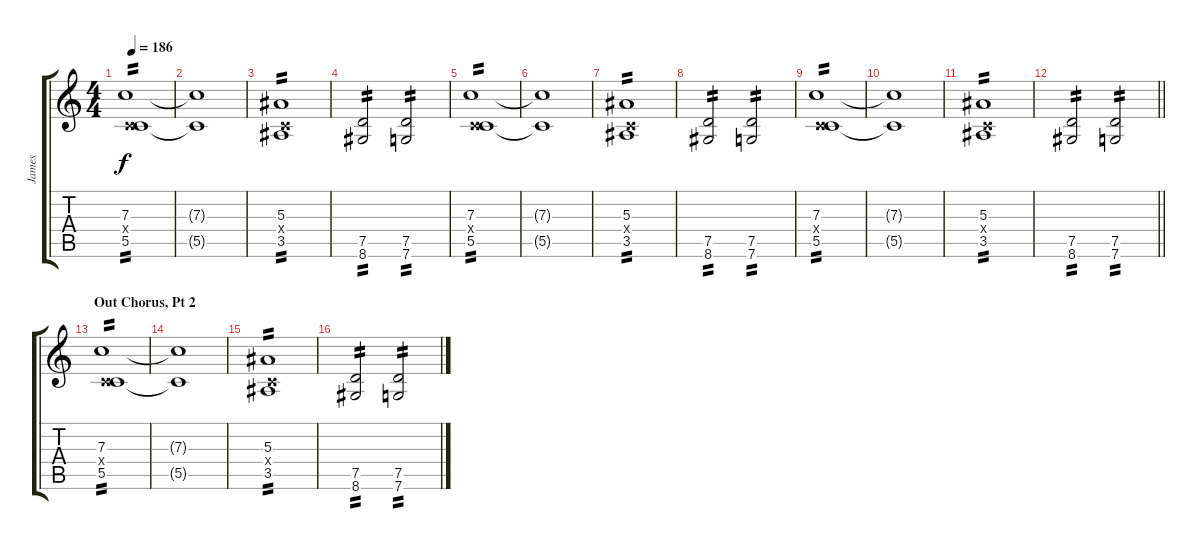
\track ("James" "James") {instrument overdrivenguitar}
\staff {score tabs}
\tuning (D4 A3 F3 C3 G2 C2) {hide}
\ts (4 4)
\tempo 186
\clef g2
\ks c
(7.3 0.4{x} 5.5).1{tp 2 dy f} |
(7.3{t} 5.5{t}).1 |
(5.3 0.4{x} 3.5).1{tp 2} |
(7.5 8.6).2{tp 2} (7.5 7.6).2{tp 2} |
(7.3 0.4{x} 5.5).1{tp 2} |
(7.3{t} 5.5{t}).1 |
(5.3 0.4{x} 3.5).1{tp 2} |
(7.5 8.6).2{tp 2} (7.5 7.6).2{tp 2} |
(7.3 0.4{x} 5.5).1{tp 2} |
(7.3{t} 5.5{t}).1 |
(5.3 0.4{x} 3.5).1{tp 2} |
\barLineRight lightlight
(7.5 8.6).2{tp 2} (7.5 7.6).2{tp 2} |
\section ("" "Out Chorus, Pt 2")
(7.3 0.4{x} 5.5).1{tp 2} |
(7.3{t} 5.5{t}).1 |
(5.3 0.4{x} 3.5).1{tp 2} |
(7.5 8.6).2{tp 2} (7.5 7.6).2{tp 2}
